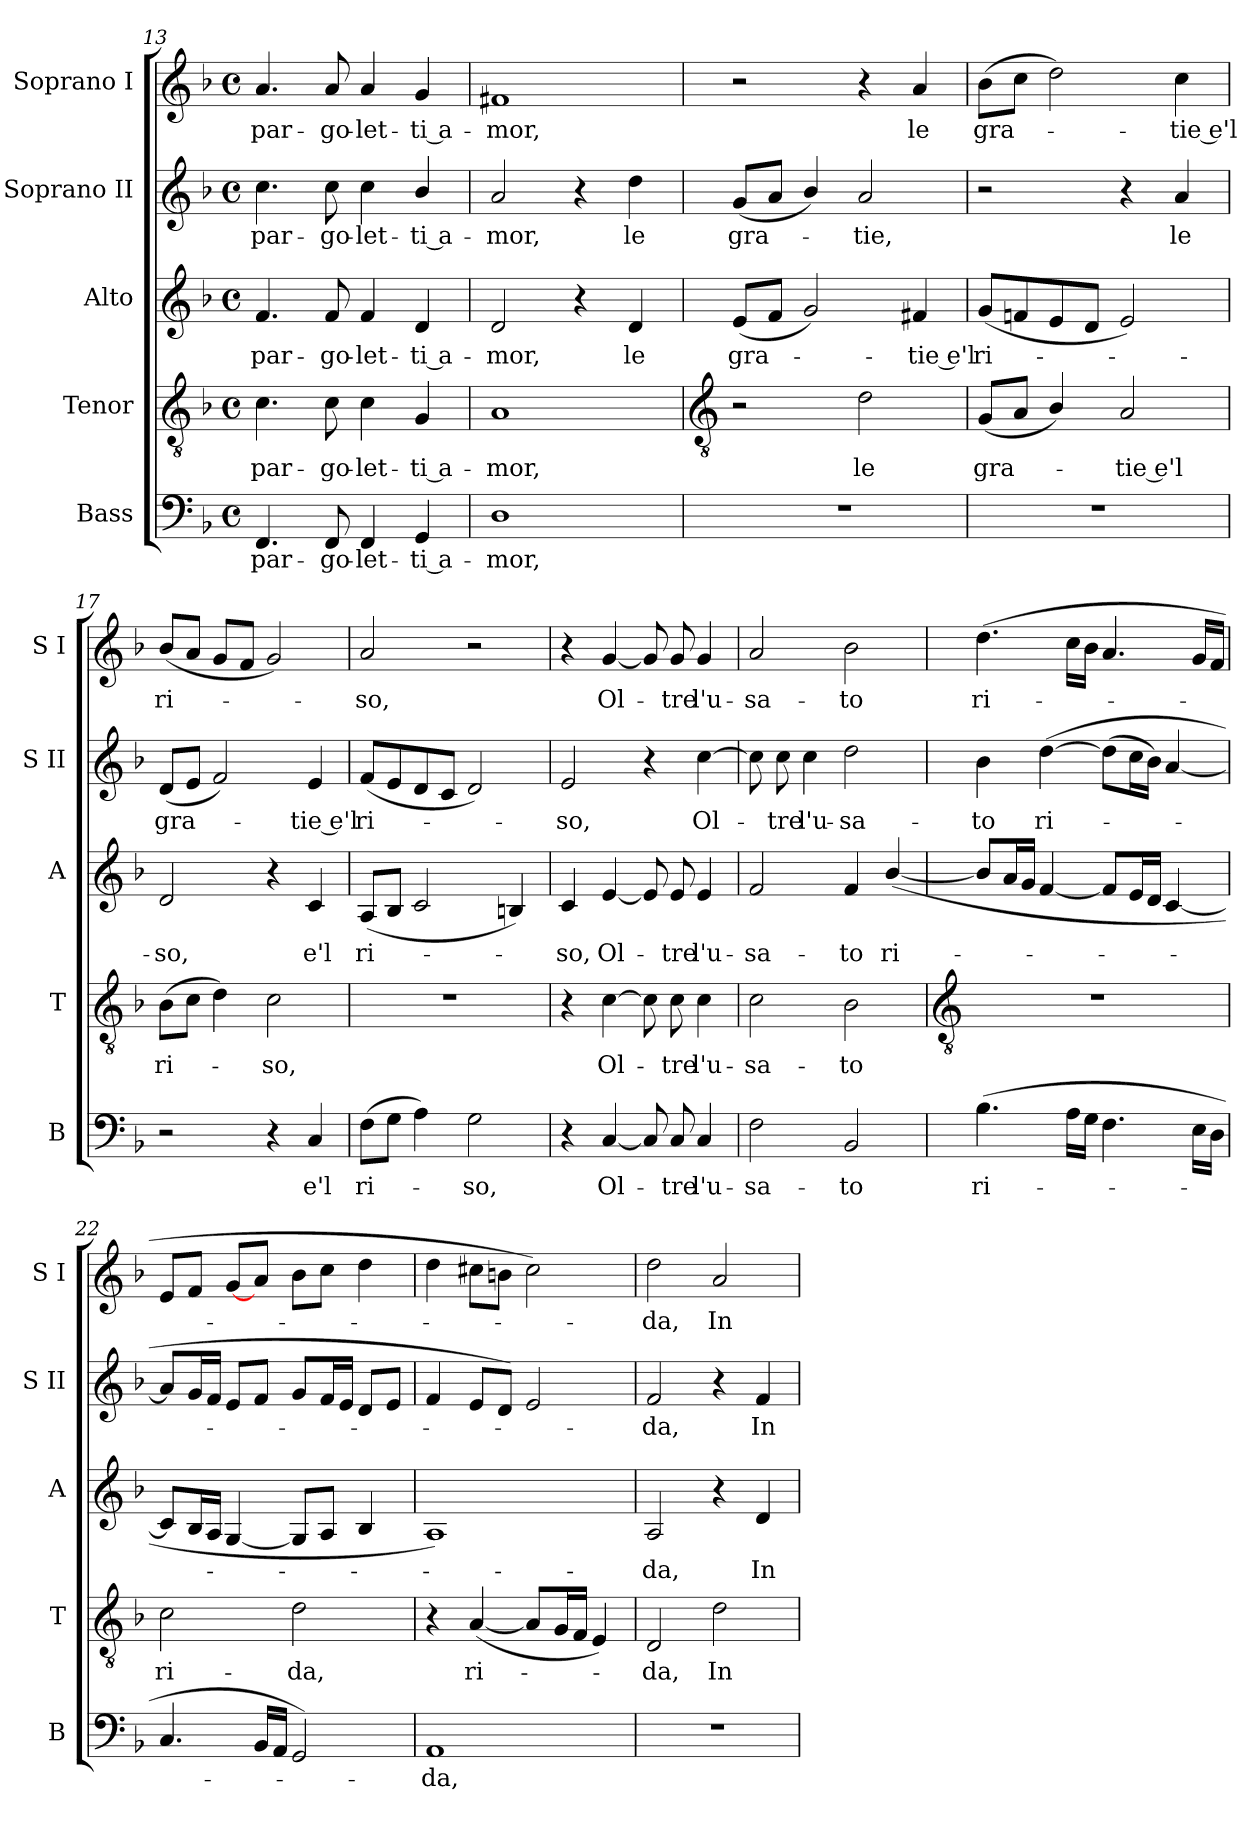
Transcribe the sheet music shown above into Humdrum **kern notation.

**kern	**text	**kern	**text	**kern	**text	**kern	**text	**kern	**text
*part5	*part5	*part4	*part4	*part3	*part3	*part2	*part2	*part1	*part1
*staff5	*staff5	*staff4	*staff4	*staff3	*staff3	*staff2	*staff2	*staff1	*staff1
*I"Bass	*	*I"Tenor	*	*I"Alto	*	*I"Soprano II	*	*I"Soprano I	*
*I'B	*	*I'T	*	*I'A	*	*I'S II	*	*I'S I	*
*clefF4	*	*clefGv2	*	*clefG2	*	*clefG2	*	*clefG2	*
*k[b-]	*	*k[b-]	*	*k[b-]	*	*k[b-]	*	*k[b-]	*
*F:	*	*F:	*	*F:	*	*F:	*	*F:	*
*M4/4	*	*M4/4	*	*M4/4	*	*M4/4	*	*M4/4	*
*met(c)	*	*met(c)	*	*met(c)	*	*met(c)	*	*met(c)	*
=13	=13	=13	=13	=13	=13	=13	=13	=13	=13
!	!LO:LY:b	!	!LO:LY:b	!	!LO:LY:b	!	!LO:LY:b	!	!LO:LY:b
4.FF	par-	4.c	par-	4.f	par-	4.cc	par-	4.a	par-
!	!LO:LY:b	!	!LO:LY:b	!	!LO:LY:b	!	!LO:LY:b	!	!LO:LY:b
8FF	-go-	8c	-go-	8f	-go-	8cc	-go-	8a	-go-
!	!LO:LY:b	!	!LO:LY:b	!	!LO:LY:b	!	!LO:LY:b	!	!LO:LY:b
4FF	-let-	4c	-let-	4f	-let-	4cc	-let-	4a	-let-
!	!LO:LY:b	!	!LO:LY:b	!	!LO:LY:b	!	!LO:LY:b	!	!LO:LY:b
4GG	-ti a-	4G	-ti a-	4d	-ti a-	4b-/	-ti a-	4g	-ti a-
=14	=14	=14	=14	=14	=14	=14	=14	=14	=14
!	!LO:LY:b	!	!LO:LY:b	!	!LO:LY:b	!	!LO:LY:b	!	!LO:LY:b
1D	-mor,	1A	-mor,	2d	-mor,	2a	-mor,	1f#X	-mor,
.	.	.	.	4r	.	4r	.	.	.
!	!	!	!	!	!LO:LY:b	!	!LO:LY:b	!	!
.	.	.	.	4d	le	4dd	le	.	.
!!LO:LB:g=z
=15	=15	=15	=15	=15	=15	=15	=15	=15	=15
*	*	*clefGv2	*	*	*	*	*	*	*
!	!	!	!	!	!LO:LY:b	!	!LO:LY:b	!	!
1r	.	2r	.	(<8eL	gra-	(<8gL	gra-	2r	.
.	.	.	.	8fJ	.	8aJ	.	.	.
.	.	.	.	2g)	.	4b-/)	.	.	.
!	!	!	!LO:LY:b	!	!	!	!LO:LY:b	!	!
.	.	2d	le	.	.	2a	tie,	4r	.
!	!	!	!	!	!LO:LY:b	!	!	!	!LO:LY:b
.	.	.	.	4f#X	tie e'l	.	.	4a	le
=16	=16	=16	=16	=16	=16	=16	=16	=16	=16
!	!	!	!LO:LY:b	!	!LO:LY:b	!	!	!	!LO:LY:b
1r	.	(<8GL	gra-	(<8gL	ri-	2r	.	(>8b-L	gra-
.	.	8AJ	.	8fn	.	.	.	8ccJ	.
.	.	4B-/)	.	8e	.	.	.	2dd)	.
.	.	.	.	8dJ	.	.	.	.	.
!	!	!	!LO:LY:b	!	!	!	!	!	!
.	.	2A	tie e'l	2e)	.	4r	.	.	.
!	!	!	!	!	!	!	!LO:LY:b	!	!LO:LY:b
.	.	.	.	.	.	4a	le	4cc	tie e'l
=17	=17	=17	=17	=17	=17	=17	=17	=17	=17
!	!	!	!LO:LY:b	!	!LO:LY:b	!	!LO:LY:b	!	!LO:LY:b
2r	.	(>8B-L	ri-	2d	so,	(<8dL	gra-	(<8b-L	ri-
.	.	8cJ	.	.	.	8eJ	.	8aJ	.
.	.	4d)	.	.	.	2f)	.	8gL	.
.	.	.	.	.	.	.	.	8fJ	.
!	!	!	!LO:LY:b	!	!	!	!	!	!
4r	.	2c	so,	4r	.	.	.	2g)	.
!	!LO:LY:b	!	!	!	!LO:LY:b	!	!LO:LY:b	!	!
4C	e'l	.	.	4c	e'l	4e	tie e'l	.	.
=18	=18	=18	=18	=18	=18	=18	=18	=18	=18
!	!LO:LY:b	!	!	!	!LO:LY:b	!	!LO:LY:b	!	!LO:LY:b
(>8FL	ri-	1r	.	(<8AL	ri-	(<8fL	ri-	2a	so,
8GJ	.	.	.	8B-J	.	8e	.	.	.
4A)	.	.	.	2c	.	8d	.	.	.
.	.	.	.	.	.	8cJ	.	.	.
!	!LO:LY:b	!	!	!	!	!	!	!	!
2G	so,	.	.	.	.	2d)	.	2r	.
.	.	.	.	4Bn)	.	.	.	.	.
=19	=19	=19	=19	=19	=19	=19	=19	=19	=19
!	!	!	!	!	!LO:LY:b	!	!LO:LY:b	!	!
4r	.	4r	.	4c	so,	2e	so,	4r	.
!	!LO:LY:b	!	!LO:LY:b	!	!LO:LY:b	!	!	!	!LO:LY:b
[4C	Ol-	[4c	Ol-	[4e	Ol-	.	.	[4g	Ol-
8C]	.	8c]	.	8e]	.	4r	.	8g]	.
!	!LO:LY:b	!	!LO:LY:b	!	!LO:LY:b	!	!	!	!LO:LY:b
8C	tre	8c	tre	8e	tre	.	.	8g	tre
!	!LO:LY:b	!	!LO:LY:b	!	!LO:LY:b	!	!LO:LY:b	!	!LO:LY:b
4C	l'u-	4c	l'u-	4e	l'u-	[4cc	Ol-	4g	l'u-
=20	=20	=20	=20	=20	=20	=20	=20	=20	=20
!	!LO:LY:b	!	!LO:LY:b	!	!LO:LY:b	!	!	!	!LO:LY:b
2F	-sa-	2c	-sa-	2f	-sa-	8cc]	.	2a	-sa-
!	!	!	!	!	!	!	!LO:LY:b	!	!
.	.	.	.	.	.	8cc	tre	.	.
!	!	!	!	!	!	!	!LO:LY:b	!	!
.	.	.	.	.	.	4cc	l'u-	.	.
!	!LO:LY:b	!	!LO:LY:b	!	!LO:LY:b	!	!LO:LY:b	!	!LO:LY:b
2BB-	-to	2B-	-to	4f	-to	2dd	-sa-	2b-	-to
!	!	!	!	!	!LO:LY:b	!	!	!	!
.	.	.	.	(<[4b-/	ri-	.	.	.	.
!!LO:LB:g=z
=21	=21	=21	=21	=21	=21	=21	=21	=21	=21
*	*	*clefGv2	*	*	*	*	*	*	*
!	!LO:LY:b	!	!	!	!	!	!LO:LY:b	!	!LO:LY:b
(<4.B-	ri-	1r	.	8b-L]	.	4b-	-to	(>4.dd	ri-
.	.	.	.	16aL	.	.	.	.	.
.	.	.	.	16gJJ	.	.	.	.	.
!	!	!	!	!	!	!	!LO:LY:b	!	!
.	.	.	.	[4f	.	(<[4dd	ri-	.	.
16ALL	.	.	.	.	.	.	.	16ccLL	.
16GJJ	.	.	.	.	.	.	.	16b-JJ	.
4.F	.	.	.	8fL]	.	(>8ddL]	.	4.a	.
.	.	.	.	16eL	.	16ccL	.	.	.
.	.	.	.	16dJJ	.	16b-JJ)	.	.	.
.	.	.	.	[4c	.	[4a	.	.	.
16ELL	.	.	.	.	.	.	.	16gLL	.
16DJJ	.	.	.	.	.	.	.	16fJJ	.
=22	=22	=22	=22	=22	=22	=22	=22	=22	=22
!	!	!	!LO:LY:b	!	!	!	!	!	!
4.C	.	2c	ri-	8cL]	.	8aL]	.	8eL	.
.	.	.	.	16B-L	.	16gL	.	8fJ	.
.	.	.	.	16AJJ	.	16fJJ	.	.	.
.	.	.	.	[4G	.	8eL	.	[8gL	.
16BB-LL	.	.	.	.	.	8fJ	.	8aJ	.
16AAJJ	.	.	.	.	.	.	.	.	.
!	!	!	!LO:LY:b	!	!	!	!	!	!
2GG)	.	2d	-da,	8GL]	.	8gL	.	8b-L	.
.	.	.	.	8AJ	.	16fL	.	8ccJ	.
.	.	.	.	.	.	16eJJ	.	.	.
.	.	.	.	4B-	.	8dL	.	4dd	.
.	.	.	.	.	.	8eJ	.	.	.
=23	=23	=23	=23	=23	=23	=23	=23	=23	=23
!	!LO:LY:b	!	!	!	!	!	!	!	!
1AA	da,	4r	.	1A)	.	4f	.	4dd	.
!	!	!	!LO:LY:b	!	!	!	!	!	!
.	.	(<[4A	ri-	.	.	8eL	.	8cc#XL	.
.	.	.	.	.	.	8dJ)	.	8bnJ	.
.	.	8AL]	.	.	.	2e	.	2cc#)	.
.	.	16GL	.	.	.	.	.	.	.
.	.	16FJJ	.	.	.	.	.	.	.
.	.	4E)	.	.	.	.	.	.	.
=24	=24	=24	=24	=24	=24	=24	=24	=24	=24
!	!	!	!LO:LY:b	!	!LO:LY:b	!	!LO:LY:b	!	!LO:LY:b
1r	.	2D	da,	2A	da,	2f	da,	2dd	da,
!	!	!	!LO:LY:b	!	!	!	!	!	!LO:LY:b
.	.	2d	In	4r	.	4r	.	2a	In
!	!	!	!	!	!LO:LY:b	!	!LO:LY:b	!	!
.	.	.	.	4d	In	4f	In	.	.
=	=	=	=	=	=	=	=	=	=
*-	*-	*-	*-	*-	*-	*-	*-	*-	*-
